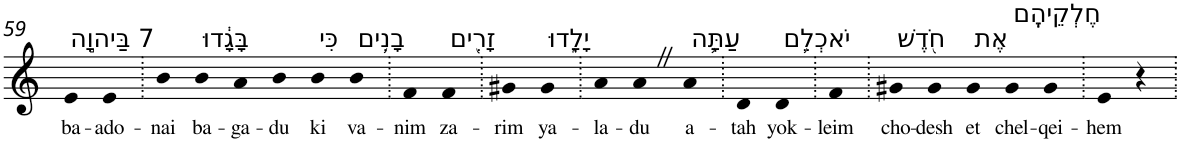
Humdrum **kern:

**kern	**text
*part1	*part1
*staff1	*staff1
*I"Piano	*
*I'Pno	*
!!LO:PB:g=z
*clefG2	*
*k[]	*
=59	=59
!LO:TX:a:t=7 בַּיהוָ֣ה	!
!	!LO:LY:b
4e	ba-
!	!LO:LY:b
4e	-ado-
=60.	=60.
!	!LO:LY:b
4b	-nai
!LO:TX:a:t=בָּגָ֔דוּ	!
!	!LO:LY:b
4b	ba-
!	!LO:LY:b
4a	-ga-
!	!LO:LY:b
4b	-du
!LO:TX:a:t=כִּי	!
!	!LO:LY:b
4b	ki
!LO:TX:a:t=בָנִ֥ים	!
!	!LO:LY:b
4b	va-
=61.	=61.
!	!LO:LY:b
4f	-nim
!LO:TX:a:t=זָרִ֖ים	!
!	!LO:LY:b
4f	za-
=62.	=62.
!	!LO:LY:b
4g#X	-rim
!LO:TX:a:t=יָלָ֑דוּ	!
!	!LO:LY:b
4g#	ya-
=63.	=63.
!	!LO:LY:b
4a	-la-
!	!LO:LY:b
4aZ	-du
!LO:TX:a:t=עַתָּ֛ה	!
!	!LO:LY:b
4a	a-
=64.	=64.
!	!LO:LY:b
4d	-tah
!LO:TX:a:t=יֹאכְלֵ֥ם	!
!	!LO:LY:b
4d	yok-
=65.	=65.
!	!LO:LY:b
4f	-leim
=66.	=66.
!LO:TX:a:t=חֹ֖דֶשׁ	!
!	!LO:LY:b
4g#X	cho-
!	!LO:LY:b
4g#	-desh
!LO:TX:a:t=אֶת	!
!	!LO:LY:b
4g#	et
!LO:TX:a:t=חֶלְקֵיהֶֽם	!
!	!LO:LY:b
4g#	chel-
!	!LO:LY:b
4g#	-qei-
=67.	=67.
!	!LO:LY:b
4e	-hem
4r	.
=.	=.
*-	*-
